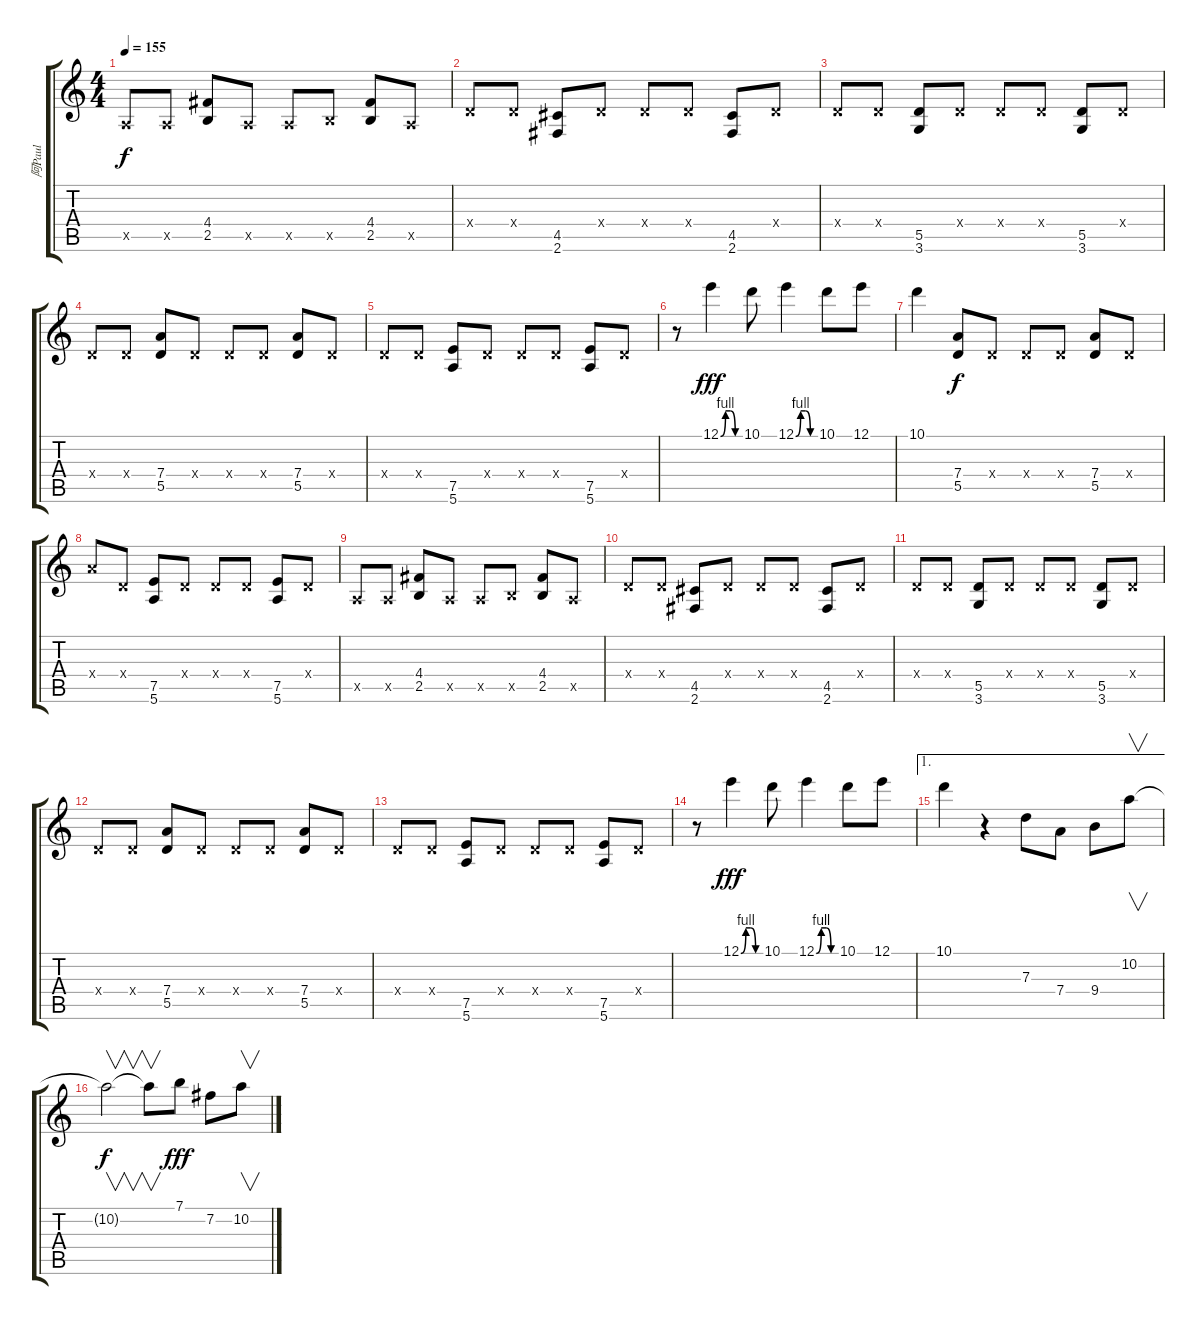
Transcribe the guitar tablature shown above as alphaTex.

\track ("阿Paul" "阿Paul") {instrument distortionguitar}
\staff {score tabs}
\tuning (E4 B3 G3 D3 A2 E2) {hide}
\ts (4 4)
\tempo 155
\clef g2
\ks c
0.5{x}.8{dy f} 0.5{x}.8 (4.4 2.5).8 0.5{x}.8 0.5{x}.8 2.5{x}.8 (4.4 2.5).8 0.5{x}.8 |
0.4{x}.8 0.4{x}.8 (4.5 2.6).8 0.4{x}.8 0.4{x}.8 0.4{x}.8 (4.5 2.6).8 0.4{x}.8 |
0.4{x}.8 0.4{x}.8 (5.5 3.6).8 0.4{x}.8 0.4{x}.8 0.4{x}.8 (5.5 3.6).8 0.4{x}.8 |
0.4{x}.8 0.4{x}.8 (7.4 5.5).8 0.4{x}.8 0.4{x}.8 0.4{x}.8 (7.4 5.5).8 0.4{x}.8 |
0.4{x}.8 0.4{x}.8 (7.5 5.6).8 0.4{x}.8 0.4{x}.8 0.4{x}.8 (7.5 5.6).8 0.4{x}.8 |
r.8 12.1{be (custom 0 0 15 4 30 4 45 0 60 0)}.4{dy fff} 10.1.8 12.1{be (custom 0 0 15 4 30 4 45 0 60 0)}.4 10.1.8 12.1.8 |
10.1.4 (7.4 5.5).8{dy f} 0.4{x}.8 0.4{x}.8 0.4{x}.8 (7.4 5.5).8 0.4{x}.8 |
7.4{x}.8 0.4{x}.8 (7.5 5.6).8 0.4{x}.8 0.4{x}.8 0.4{x}.8 (7.5 5.6).8 0.4{x}.8 |
0.5{x}.8 0.5{x}.8 (4.4 2.5).8 0.5{x}.8 0.5{x}.8 2.5{x}.8 (4.4 2.5).8 0.5{x}.8 |
0.4{x}.8 0.4{x}.8 (4.5 2.6).8 0.4{x}.8 0.4{x}.8 0.4{x}.8 (4.5 2.6).8 0.4{x}.8 |
0.4{x}.8 0.4{x}.8 (5.5 3.6).8 0.4{x}.8 0.4{x}.8 0.4{x}.8 (5.5 3.6).8 0.4{x}.8 |
0.4{x}.8 0.4{x}.8 (7.4 5.5).8 0.4{x}.8 0.4{x}.8 0.4{x}.8 (7.4 5.5).8 0.4{x}.8 |
0.4{x}.8 0.4{x}.8 (7.5 5.6).8 0.4{x}.8 0.4{x}.8 0.4{x}.8 (7.5 5.6).8 0.4{x}.8 |
r.8 12.1{be (custom 0 0 15 4 30 4 45 0 60 0)}.4{dy fff} 10.1.8 12.1{be (custom 0 0 15 4 30 4 45 0 60 0)}.4 10.1.8 12.1.8 |
\ae 1
10.1.4 r.4 7.3.8 7.4.8 9.4.8 10.2.8{v} |
10.2{t}.2{v dy f} 10.2{t}.8{v} 7.1.8{dy fff} 7.2.8 10.2.8{v}
